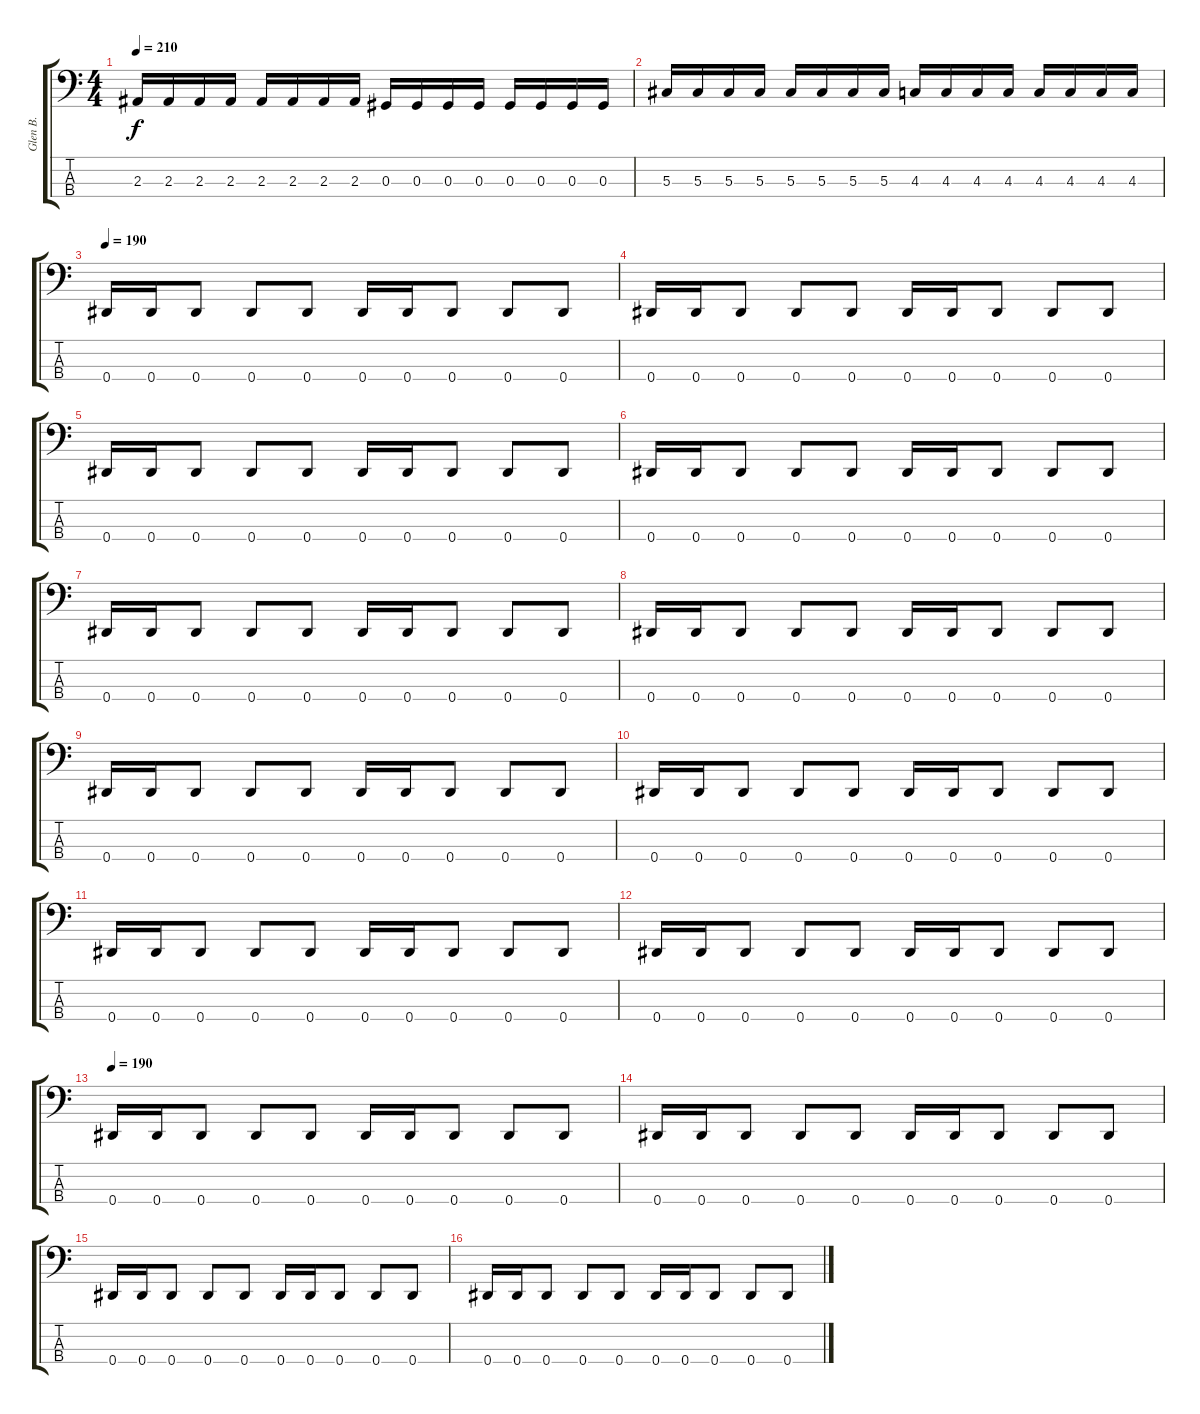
\track ("Glen B." "Glen B.") {instrument electricbasspick}
\staff {score tabs}
\tuning (Gb2 Db2 Ab1 Eb1) {hide}
\ts (4 4)
\tempo 210
\clef f4
\ks c
2.3.16{dy f} 2.3.16 2.3.16 2.3.16 2.3.16 2.3.16 2.3.16 2.3.16 0.3.16 0.3.16 0.3.16 0.3.16 0.3.16 0.3.16 0.3.16 0.3.16 |
5.3.16 5.3.16 5.3.16 5.3.16 5.3.16 5.3.16 5.3.16 5.3.16 4.3.16 4.3.16 4.3.16 4.3.16 4.3.16 4.3.16 4.3.16 4.3.16 |
\tempo 190
0.4.16 0.4.16 0.4.8 0.4.8 0.4.8 0.4.16 0.4.16 0.4.8 0.4.8 0.4.8 |
0.4.16 0.4.16 0.4.8 0.4.8 0.4.8 0.4.16 0.4.16 0.4.8 0.4.8 0.4.8 |
0.4.16 0.4.16 0.4.8 0.4.8 0.4.8 0.4.16 0.4.16 0.4.8 0.4.8 0.4.8 |
0.4.16 0.4.16 0.4.8 0.4.8 0.4.8 0.4.16 0.4.16 0.4.8 0.4.8 0.4.8 |
0.4.16 0.4.16 0.4.8 0.4.8 0.4.8 0.4.16 0.4.16 0.4.8 0.4.8 0.4.8 |
0.4.16 0.4.16 0.4.8 0.4.8 0.4.8 0.4.16 0.4.16 0.4.8 0.4.8 0.4.8 |
0.4.16 0.4.16 0.4.8 0.4.8 0.4.8 0.4.16 0.4.16 0.4.8 0.4.8 0.4.8 |
0.4.16 0.4.16 0.4.8 0.4.8 0.4.8 0.4.16 0.4.16 0.4.8 0.4.8 0.4.8 |
0.4.16 0.4.16 0.4.8 0.4.8 0.4.8 0.4.16 0.4.16 0.4.8 0.4.8 0.4.8 |
0.4.16 0.4.16 0.4.8 0.4.8 0.4.8 0.4.16 0.4.16 0.4.8 0.4.8 0.4.8 |
\tempo 190
0.4.16 0.4.16 0.4.8 0.4.8 0.4.8 0.4.16 0.4.16 0.4.8 0.4.8 0.4.8 |
0.4.16 0.4.16 0.4.8 0.4.8 0.4.8 0.4.16 0.4.16 0.4.8 0.4.8 0.4.8 |
0.4.16 0.4.16 0.4.8 0.4.8 0.4.8 0.4.16 0.4.16 0.4.8 0.4.8 0.4.8 |
0.4.16 0.4.16 0.4.8 0.4.8 0.4.8 0.4.16 0.4.16 0.4.8 0.4.8 0.4.8
